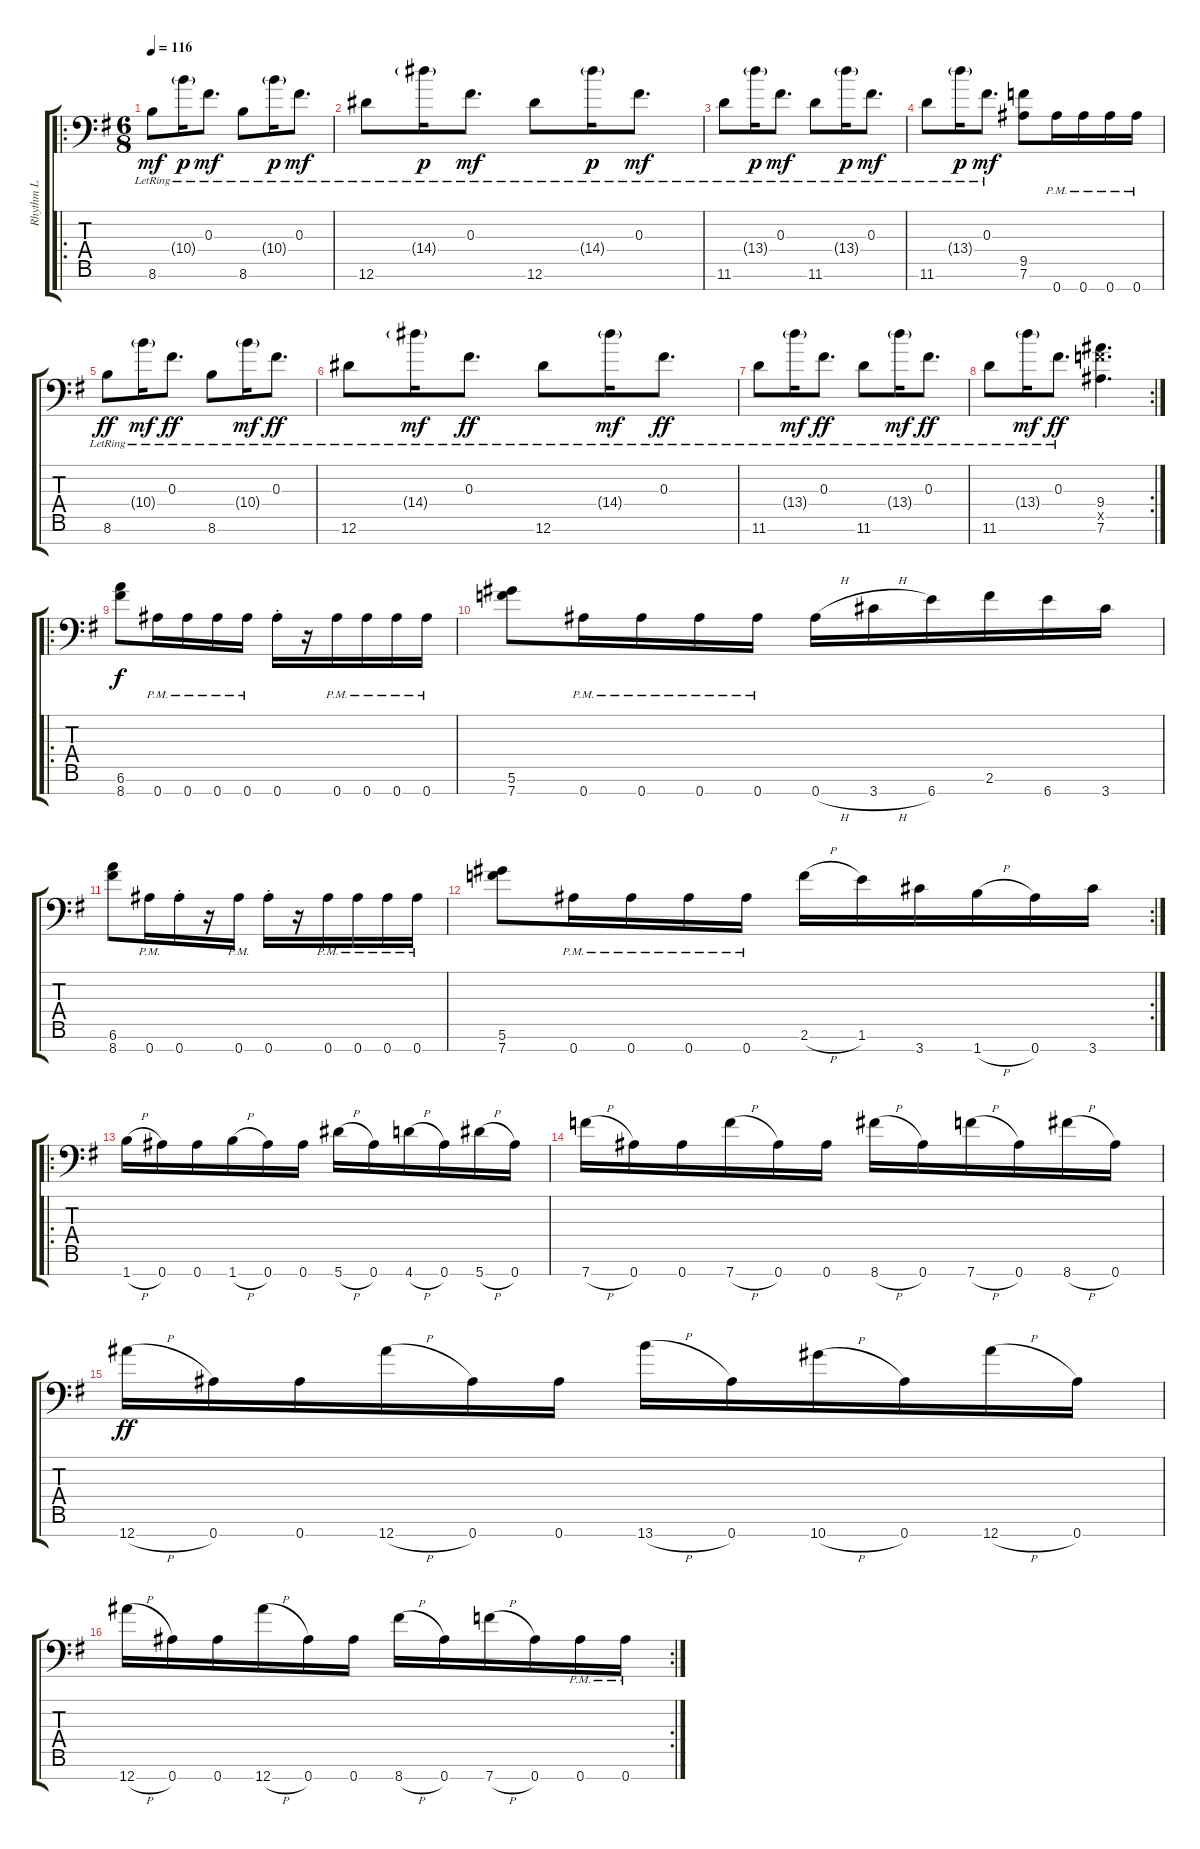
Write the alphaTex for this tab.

\track ("Rhythm L" "Rhythm L") {instrument distortionguitar}
\staff {score tabs}
\tuning (Eb4 Bb3 Gb3 Db3 Ab2 Eb2 Bb1) {hide}
\ro
\ts (6 8)
\tempo 116
\clef f4
\ks g
8.6{lr}.8{dy mf} 10.4{g lr}.16{dy p} 0.3{lr}.8{d dy mf} 8.6{lr}.8 10.4{g lr}.16{dy p} 0.3{lr}.8{d dy mf} |
12.6{lr}.8 14.4{g lr}.16{dy p} 0.3{lr}.8{d dy mf} 12.6{lr}.8 14.4{g lr}.16{dy p} 0.3{lr}.8{d dy mf} |
11.6{lr}.8 13.4{g lr}.16{dy p} 0.3{lr}.8{d dy mf} 11.6{lr}.8 13.4{g lr}.16{dy p} 0.3{lr}.8{d dy mf} |
11.6{lr}.8 13.4{g lr}.16{dy p} 0.3{lr}.8{d dy mf} (9.5 7.6).8 0.7{pm}.16{ot 8vb} 0.7{pm}.16{ot 8vb} 0.7{pm}.16{ot 8vb} 0.7{pm}.16{ot 8vb} |
8.6{lr}.8{dy ff} 10.4{g lr}.16{dy mf} 0.3{lr}.8{d dy ff} 8.6{lr}.8 10.4{g lr}.16{dy mf} 0.3{lr}.8{d dy ff} |
12.6{lr}.8 14.4{g lr}.16{dy mf} 0.3{lr}.8{d dy ff} 12.6{lr}.8 14.4{g lr}.16{dy mf} 0.3{lr}.8{d dy ff} |
11.6{lr}.8 13.4{g lr}.16{dy mf} 0.3{lr}.8{d dy ff} 11.6{lr}.8 13.4{g lr}.16{dy mf} 0.3{lr}.8{d dy ff} |
\rc 2
11.6{lr}.8 13.4{g lr}.16{dy mf} 0.3{lr}.8{d dy ff} (9.4 9.5{x} 7.6).4{d} |
\ro
(6.6 8.7).8{ot 8vb dy f} 0.7{pm}.16{ot 8vb} 0.7{pm}.16{ot 8vb} 0.7{pm}.16{ot 8vb} 0.7{pm}.16{ot 8vb} 0.7{st}.16{ot 8vb} r.16 0.7{pm}.16{ot 8vb} 0.7{pm}.16{ot 8vb} 0.7{pm}.16{ot 8vb} 0.7{pm}.16{ot 8vb} |
(5.6 7.7).8{ot 8vb} 0.7{pm}.16{ot 8vb} 0.7{pm}.16{ot 8vb} 0.7{pm}.16{ot 8vb} 0.7{pm}.16{ot 8vb} 0.7{h}.16{ot 8vb} 3.7{h}.16{ot 8vb} 6.7.16{ot 8vb} 2.6.16{ot 8vb} 6.7.16{ot 8vb} 3.7.16{ot 8vb} |
(6.6 8.7).8{ot 8vb} 0.7{pm}.16{ot 8vb} 0.7{st}.16{ot 8vb} r.16 0.7{pm}.16{ot 8vb} 0.7{st}.16{ot 8vb} r.16 0.7{pm}.16{ot 8vb} 0.7{pm}.16{ot 8vb} 0.7{pm}.16{ot 8vb} 0.7{pm}.16{ot 8vb} |
\rc 2
(5.6 7.7).8{ot 8vb} 0.7{pm}.16{ot 8vb} 0.7{pm}.16{ot 8vb} 0.7{pm}.16{ot 8vb} 0.7{pm}.16{ot 8vb} 2.6{h}.16{ot 8vb} 1.6.16{ot 8vb} 3.7.16{ot 8vb} 1.7{h}.16{ot 8vb} 0.7.16{ot 8vb} 3.7.16{ot 8vb} |
\ro
1.7{h}.16{ot 8vb} 0.7.16{ot 8vb} 0.7.16{ot 8vb} 1.7{h}.16{ot 8vb} 0.7.16{ot 8vb} 0.7.16{ot 8vb} 5.7{h}.16{ot 8vb} 0.7.16{ot 8vb} 4.7{h}.16{ot 8vb} 0.7.16{ot 8vb} 5.7{h}.16{ot 8vb} 0.7.16{ot 8vb} |
7.7{h}.16{ot 8vb} 0.7.16{ot 8vb} 0.7.16{ot 8vb} 7.7{h}.16{ot 8vb} 0.7.16{ot 8vb} 0.7.16{ot 8vb} 8.7{h}.16{ot 8vb} 0.7.16{ot 8vb} 7.7{h}.16{ot 8vb} 0.7.16{ot 8vb} 8.7{h}.16{ot 8vb} 0.7.16{ot 8vb} |
12.7{h}.16{ot 8vb dy ff} 0.7.16{ot 8vb} 0.7.16{ot 8vb} 12.7{h}.16{ot 8vb} 0.7.16{ot 8vb} 0.7.16{ot 8vb} 13.7{h}.16{ot 8vb} 0.7.16{ot 8vb} 10.7{h}.16{ot 8vb} 0.7.16{ot 8vb} 12.7{h}.16{ot 8vb} 0.7.16{ot 8vb} |
\rc 2
12.7{h}.16{ot 8vb} 0.7.16{ot 8vb} 0.7.16{ot 8vb} 12.7{h}.16{ot 8vb} 0.7.16{ot 8vb} 0.7.16{ot 8vb} 8.7{h}.16{ot 8vb} 0.7.16{ot 8vb} 7.7{h}.16{ot 8vb} 0.7.16{ot 8vb} 0.7{pm}.16{ot 8vb} 0.7{pm}.16{ot 8vb}
